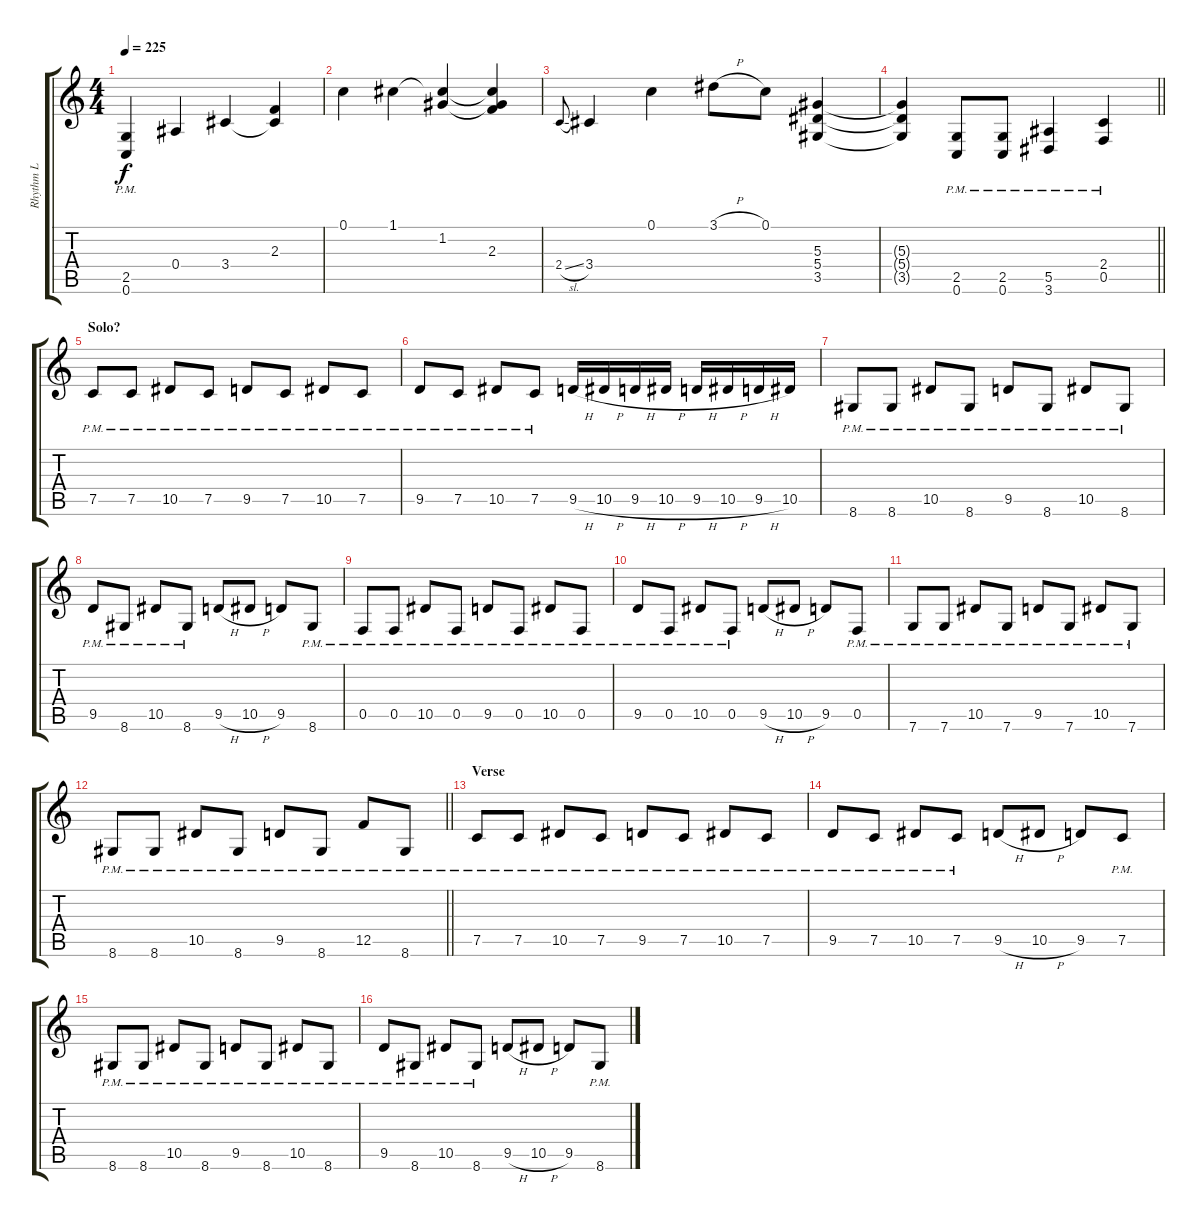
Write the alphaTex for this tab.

\track ("Rhythm L" "Rhythm L") {instrument distortionguitar}
\staff {score tabs}
\tuning (C4 G3 Eb3 Bb2 F2 C2) {hide}
\ts (4 4)
\tempo 225
\clef g2
\ks c
(2.5{pm} 0.6{pm}).4{dy f} 0.4.4 3.4.4 (2.3 3.4{t}).4 |
0.1.4 1.1.4 (1.1{t} 1.2).4 (1.1{t} 1.2{t} 2.3).4 |
2.4{sl}.8{gr onbeat} 3.4.4 0.1.4 3.1{h}.8 0.1.8 (5.3 5.4 3.5).4 |
\barLineRight lightlight
(5.3{t} 5.4{t} 3.5{t}).4 (2.5{pm} 0.6{pm}).8 (2.5{pm} 0.6{pm}).8 (5.5{pm} 3.6{pm}).4 (2.4{pm} 0.5{pm}).4 |
\section ("" "Solo?")
7.5{pm}.8 7.5{pm}.8 10.5{pm}.8 7.5{pm}.8 9.5{pm}.8 7.5{pm}.8 10.5{pm}.8 7.5{pm}.8 |
9.5{pm}.8 7.5{pm}.8 10.5{pm}.8 7.5{pm}.8 9.5{h}.16 10.5{h}.16 9.5{h}.16 10.5{h}.16 9.5{h}.16 10.5{h}.16 9.5{h}.16 10.5.16 |
8.6{pm}.8 8.6{pm}.8 10.5{pm}.8 8.6{pm}.8 9.5{pm}.8 8.6{pm}.8 10.5{pm}.8 8.6{pm}.8 |
9.5{pm}.8 8.6{pm}.8 10.5{pm}.8 8.6{pm}.8 9.5{h}.8 10.5{h}.8 9.5.8 8.6{pm}.8 |
0.5{pm}.8 0.5{pm}.8 10.5{pm}.8 0.5{pm}.8 9.5{pm}.8 0.5{pm}.8 10.5{pm}.8 0.5{pm}.8 |
9.5{pm}.8 0.5{pm}.8 10.5{pm}.8 0.5{pm}.8 9.5{h}.8 10.5{h}.8 9.5.8 0.5{pm}.8 |
7.6{pm}.8 7.6{pm}.8 10.5{pm}.8 7.6{pm}.8 9.5{pm}.8 7.6{pm}.8 10.5{pm}.8 7.6{pm}.8 |
\barLineRight lightlight
8.6{pm}.8 8.6{pm}.8 10.5{pm}.8 8.6{pm}.8 9.5{pm}.8 8.6{pm}.8 12.5{pm}.8 8.6{pm}.8 |
\section ("" "Verse")
7.5{pm}.8 7.5{pm}.8 10.5{pm}.8 7.5{pm}.8 9.5{pm}.8 7.5{pm}.8 10.5{pm}.8 7.5{pm}.8 |
9.5{pm}.8 7.5{pm}.8 10.5{pm}.8 7.5{pm}.8 9.5{h}.8 10.5{h}.8 9.5.8 7.5{pm}.8 |
8.6{pm}.8 8.6{pm}.8 10.5{pm}.8 8.6{pm}.8 9.5{pm}.8 8.6{pm}.8 10.5{pm}.8 8.6{pm}.8 |
9.5{pm}.8 8.6{pm}.8 10.5{pm}.8 8.6{pm}.8 9.5{h}.8 10.5{h}.8 9.5.8 8.6{pm}.8
